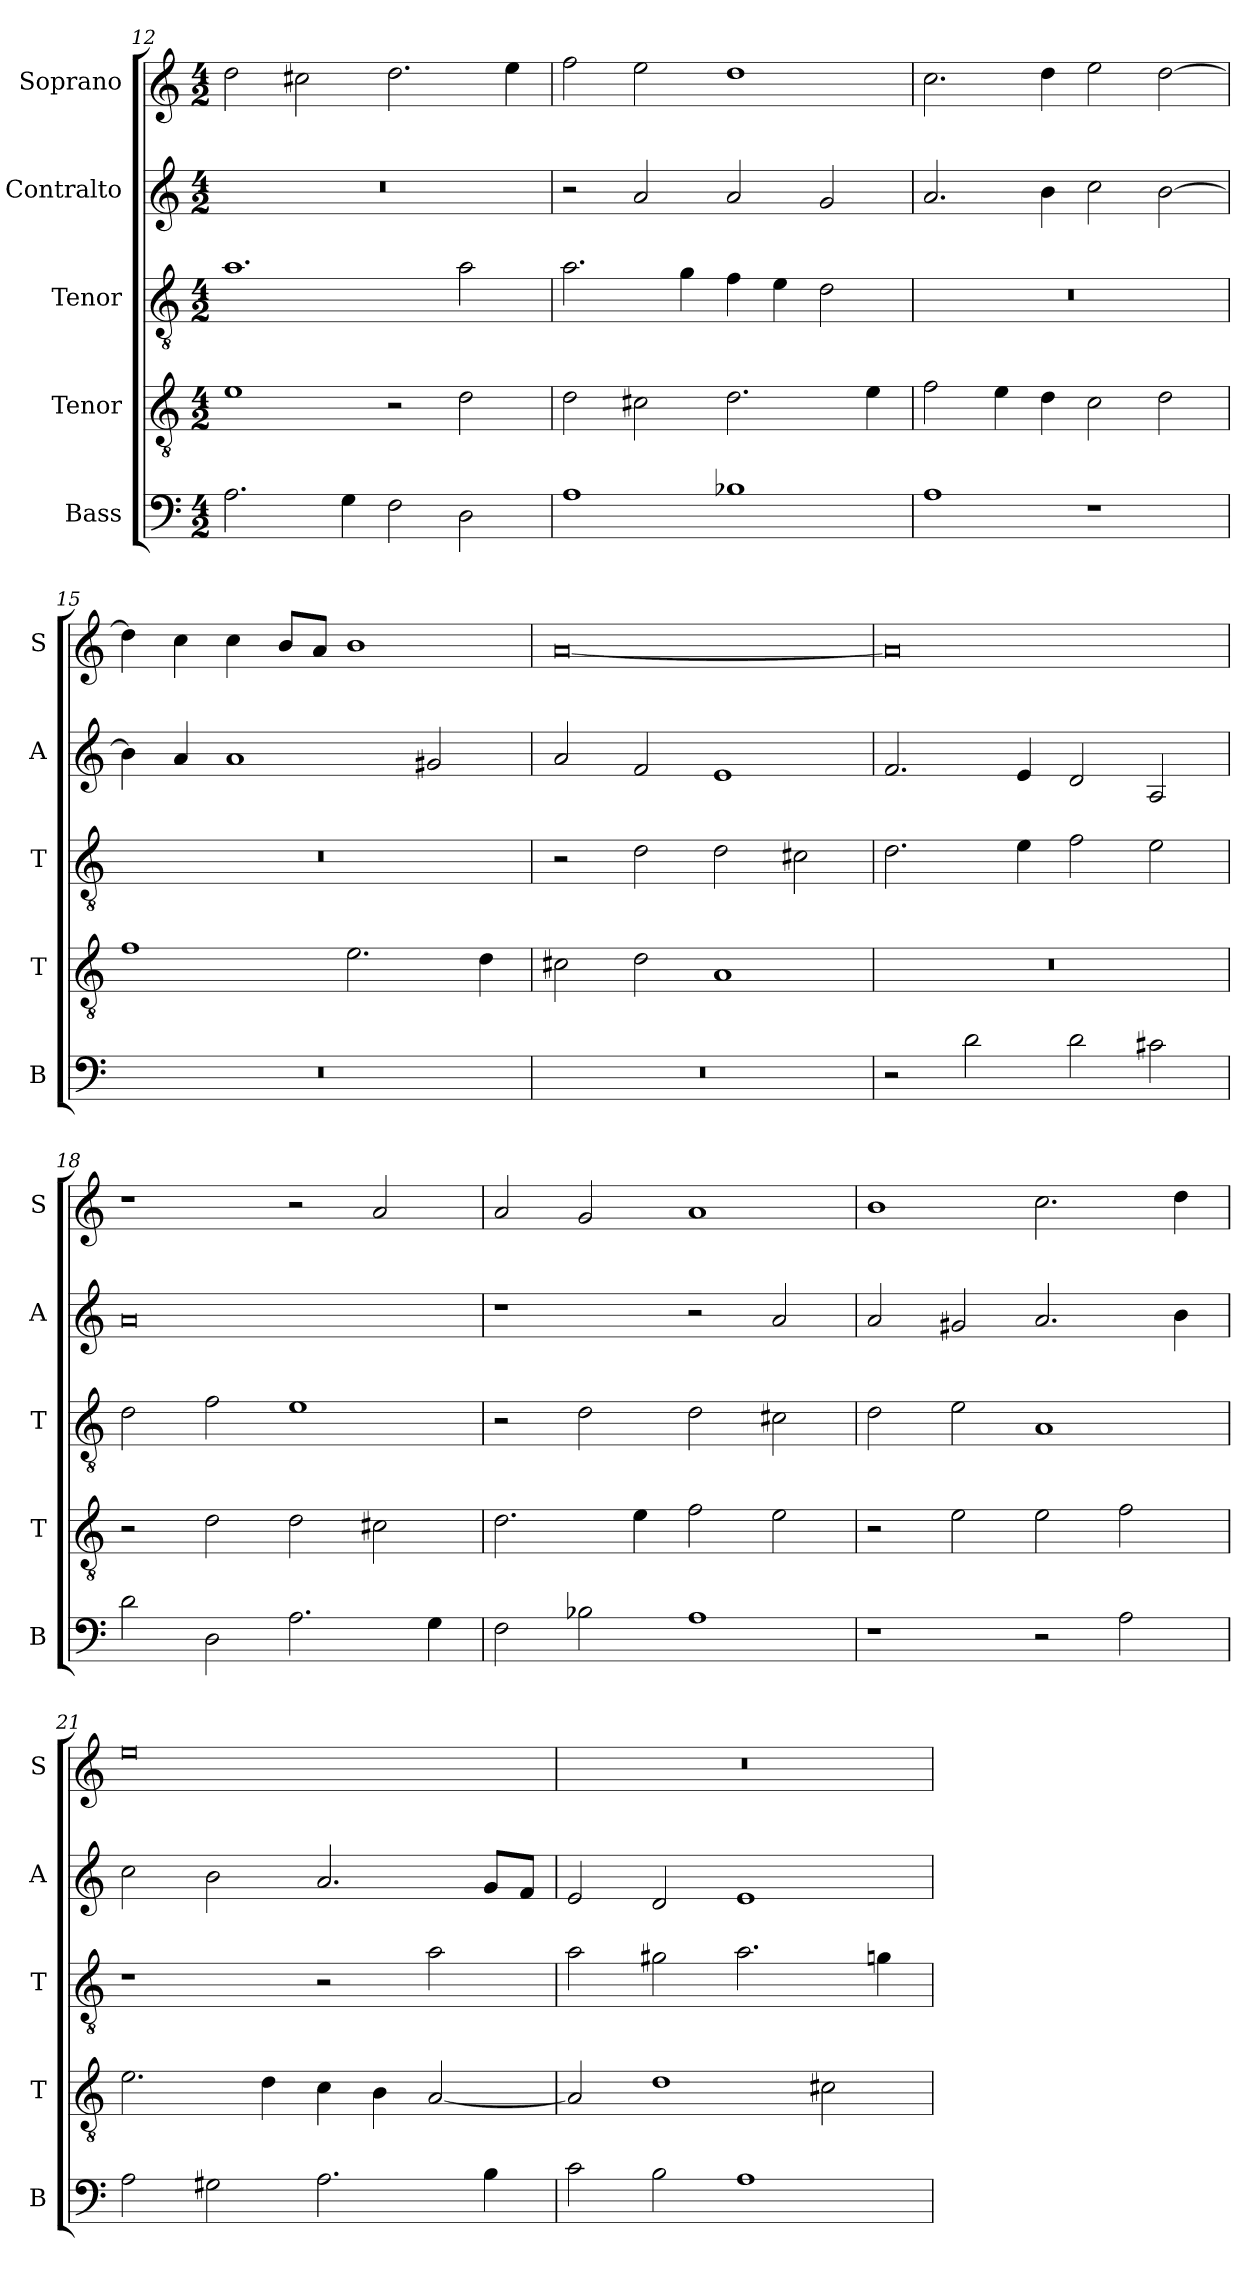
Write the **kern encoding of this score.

**kern	**kern	**kern	**kern	**kern
*part5	*part4	*part3	*part2	*part1
*staff5	*staff4	*staff3	*staff2	*staff1
*I"Bass	*I"Tenor	*I"Tenor	*I"Contralto	*I"Soprano
*I'B	*I'T	*I'T	*I'A	*I'S
*clefF4	*clefGv2	*clefGv2	*clefG2	*clefG2
*k[]	*k[]	*k[]	*k[]	*k[]
*A:aeo	*A:aeo	*A:aeo	*A:aeo	*A:aeo
*M4/2	*M4/2	*M4/2	*M4/2	*M4/2
=12	=12	=12	=12	=12
2.A	1e	1.a	0r	2dd
.	.	.	.	2cc#X
4G	.	.	.	.
2F	2r	.	.	2.dd
2D	2d	2a	.	.
.	.	.	.	4ee
=13	=13	=13	=13	=13
1A	2d	2.a	2r	2ff
.	2c#X	.	2a	2ee
.	.	4g	.	.
1B-X	2.d	4f	2a	1dd
.	.	4e	.	.
.	.	2d	2g	.
.	4e	.	.	.
=14	=14	=14	=14	=14
1A	2f	0r	2.a	2.cc
.	4e	.	.	.
.	4d	.	4b	4dd
1r	2c	.	2cc	2ee
.	2d	.	[2b	[2dd
=15	=15	=15	=15	=15
0r	1f	0r	4b]	4dd]
.	.	.	4a	4cc
.	.	.	1a	4cc
.	.	.	.	8b/L
.	.	.	.	8a/J
.	2.e	.	.	1b
.	.	.	2g#X	.
.	4d	.	.	.
=16	=16	=16	=16	=16
0r	2c#X	2r	2a	[0a
.	2d	2d	2f	.
.	1A	2d	1e	.
.	.	2c#X	.	.
=17	=17	=17	=17	=17
2r	0r	2.d	2.f	0a]
2d	.	.	.	.
.	.	4e	4e	.
2d	.	2f	2d	.
2c#X	.	2e	2A	.
=18	=18	=18	=18	=18
2d	2r	2d	0a	1r
2D	2d	2f	.	.
2.A	2d	1e	.	2r
.	2c#X	.	.	2a
4G	.	.	.	.
=19	=19	=19	=19	=19
2F	2.d	2r	1r	2a
2B-X	.	2d	.	2g
.	4e	.	.	.
1A	2f	2d	2r	1a
.	2e	2c#X	2a	.
=20	=20	=20	=20	=20
1r	2r	2d	2a	1b
.	2e	2e	2g#X	.
2r	2e	1A	2.a	2.cc
2A	2f	.	.	.
.	.	.	4b	4dd
=21	=21	=21	=21	=21
2A	2.e	1r	2cc	0ee
2G#X	.	.	2b	.
.	4d	.	.	.
2.A	4c	2r	2.a	.
.	4B	.	.	.
.	[2A	2a	.	.
4B	.	.	8g/L	.
.	.	.	8f/J	.
=22	=22	=22	=22	=22
2c	2A]	2a	2e	0r
2B	1d	2g#X	2d	.
1A	.	2.a	1e	.
.	2c#X	.	.	.
.	.	4gn	.	.
=	=	=	=	=
*-	*-	*-	*-	*-
